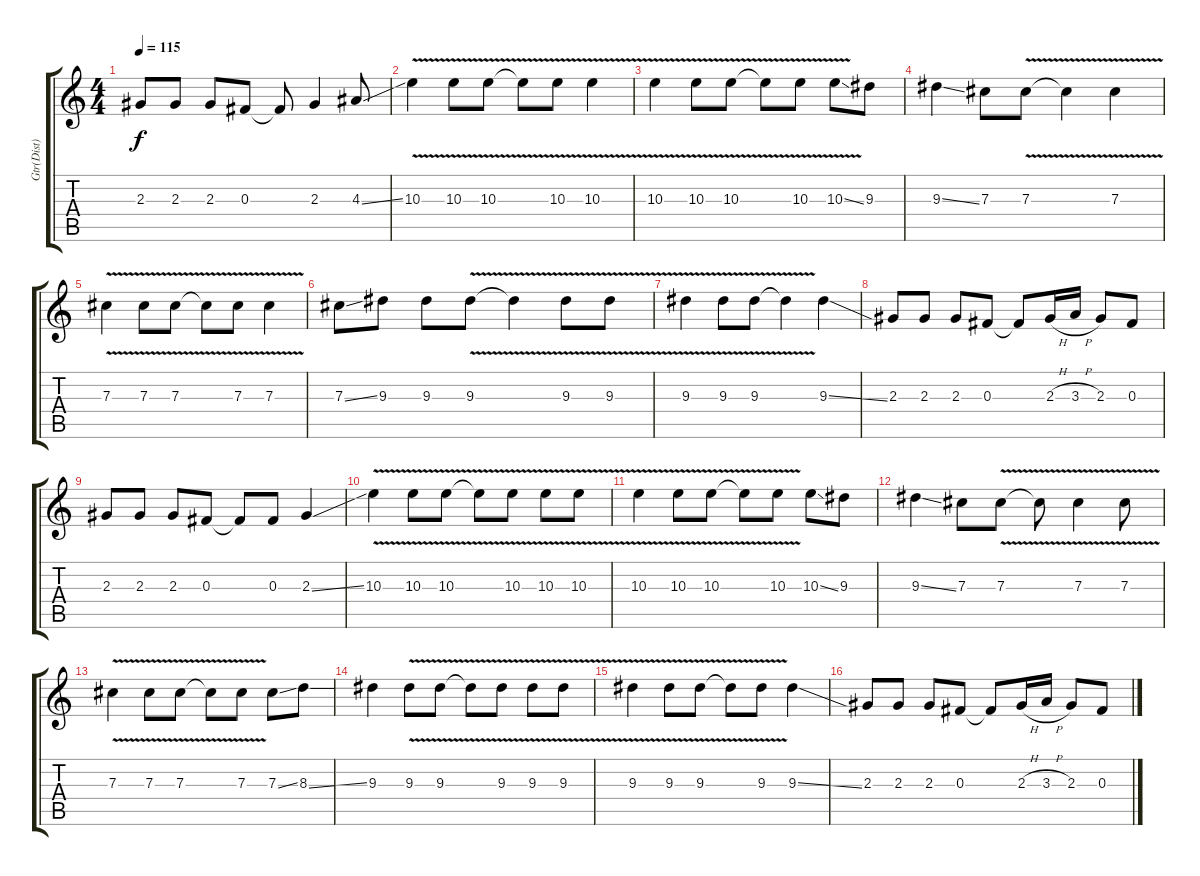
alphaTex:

\track ("Gtr(Dist)" "Gtr(Dist)") {instrument distortionguitar}
\staff {score tabs}
\tuning (Eb4 Bb3 Gb3 Db3 Ab2 Eb2) {hide}
\ts (4 4)
\tempo 115
\clef g2
\ks c
2.3.8{dy f} 2.3.8 2.3.8 0.3.8 0.3{t}.8 2.3.4 4.3{ss}.8 |
10.3{v}.4 10.3{v}.8 10.3{v}.8 10.3{t}.8 10.3{v}.8 10.3{v}.4 |
10.3{v}.4 10.3{v}.8 10.3{v}.8 10.3{t}.8 10.3{v}.8 10.3{v ss}.8 9.3.8 |
9.3{ss}.4 7.3.8 7.3{v}.8 7.3{t}.4 7.3{v}.4 |
7.3{v}.4 7.3{v}.8 7.3{v}.8 7.3{t}.8 7.3{v}.8 7.3{v}.4 |
7.3{ss}.8 9.3.8 9.3.8 9.3{v}.8 9.3{t}.4 9.3{v}.8 9.3{v}.8 |
9.3{v}.4 9.3{v}.8 9.3{v}.8 9.3{t}.4 9.3{ss}.4 |
2.3.8 2.3.8 2.3.8 0.3.8 0.3{t}.8 2.3{h}.16 3.3{h}.16 2.3.8 0.3.8 |
2.3.8 2.3.8 2.3.8 0.3.8 0.3{t}.8 0.3.8 2.3{ss}.4 |
10.3{v}.4 10.3{v}.8 10.3{v}.8 10.3{t}.8 10.3{v}.8 10.3{v}.8 10.3{v}.8 |
10.3{v}.4 10.3{v}.8 10.3{v}.8 10.3{t}.8 10.3{v}.8 10.3{ss}.8 9.3.8 |
9.3{ss}.4 7.3.8 7.3{v}.8 7.3{t}.8 7.3{v}.4 7.3{v}.8 |
7.3{v}.4 7.3{v}.8 7.3{v}.8 7.3{t}.8 7.3{v}.8 7.3{ss}.8 8.3{ss}.8 |
9.3.4 9.3{v}.8 9.3{v}.8 9.3{t}.8 9.3{v}.8 9.3{v}.8 9.3{v}.8 |
9.3{v}.4 9.3{v}.8 9.3{v}.8 9.3{t}.8 9.3{v}.8 9.3{ss}.4 |
2.3.8 2.3.8 2.3.8 0.3.8 0.3{t}.8 2.3{h}.16 3.3{h}.16 2.3.8 0.3.8
